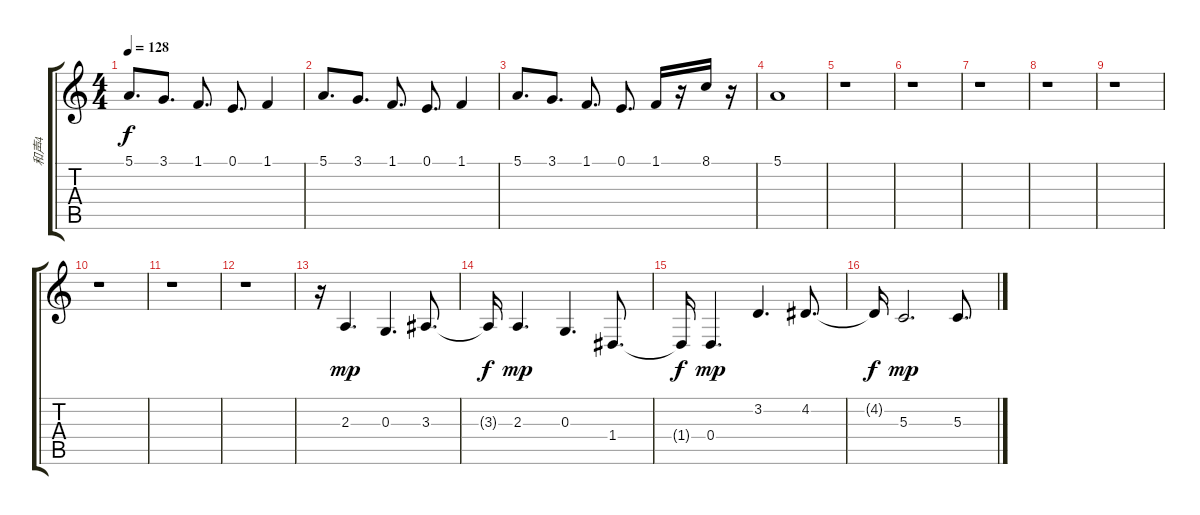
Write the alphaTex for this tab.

\track ("和声4" "和声4") {instrument brasssection}
\staff {score tabs}
\tuning (E4 B3 G3 D3 A2 E2) {hide}
\ts (4 4)
\tempo 128
\clef g2
\ks c
5.1.8{d dy f} 3.1.8{d} 1.1.8{d} 0.1.8{d} 1.1.4 |
5.1.8{d} 3.1.8{d} 1.1.8{d} 0.1.8{d} 1.1.4 |
5.1.8{d} 3.1.8{d} 1.1.8{d} 0.1.8{d} 1.1.16 r.16 8.1.16 r.16 |
5.1.1 |
r.1 |
r.1 |
r.1 |
r.1 |
r.1 |
r.1 |
r.1 |
r.1 |
r.16 2.3.4{d dy mp instrument overdrivenguitar} 0.3.4{d} 3.3.8{d} |
3.3{t}.16{dy f} 2.3.4{d dy mp} 0.3.4{d} 1.4.8{d} |
1.4{t}.16{dy f} 0.4.4{d dy mp} 3.2.4{d} 4.2.8{d} |
4.2{t}.16{dy f} 5.3.2{d dy mp} 5.3.8{d}
